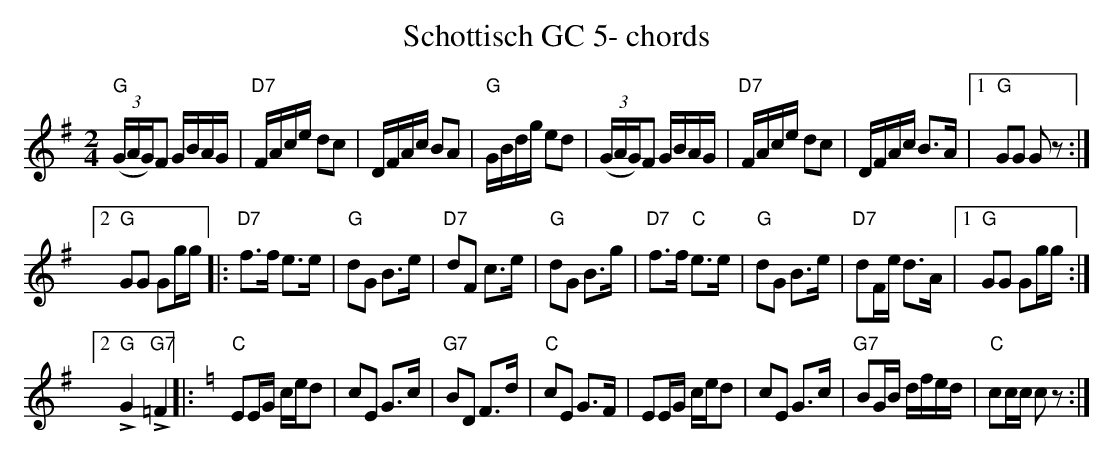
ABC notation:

X:1
T:Schottisch GC 5- chords
M:2/4
L:1/16
K:G %%MIDI gchordon
"G"((3GAG)F2 GBAG | "D7"FAce d2c2 | DFAc B2A2 | "G"GBdg e2d2 | ((3GAG)F2 GBAG | "D7"FAce d2c2 | DFAc B3A |1 "G"G2G2 G2z2 :|2
"G"G2G2 G2gg |: [L:1/8] "D7"f>f e>e | "G"dG B>e | "D7"dF c>e | "G"dG B>g | "D7"f>f "C"e>e | "G"dG B>e | "D7"dF/2e/2 d>A |1 "G"GG Gg/2g/2 :|2
"G"!>!G2"G7"!>!=F2 |: [K:C] "C"EE/2G/2 c/2e/2d | cE G>c | "G7"BD F>d | "C"cE G>F | EE/2G/2 c/2e/2d | cE G>c | "G7"BG/2B/2 d/2f/2e/2d/2 | "C"cc/2c/2 cz :|
